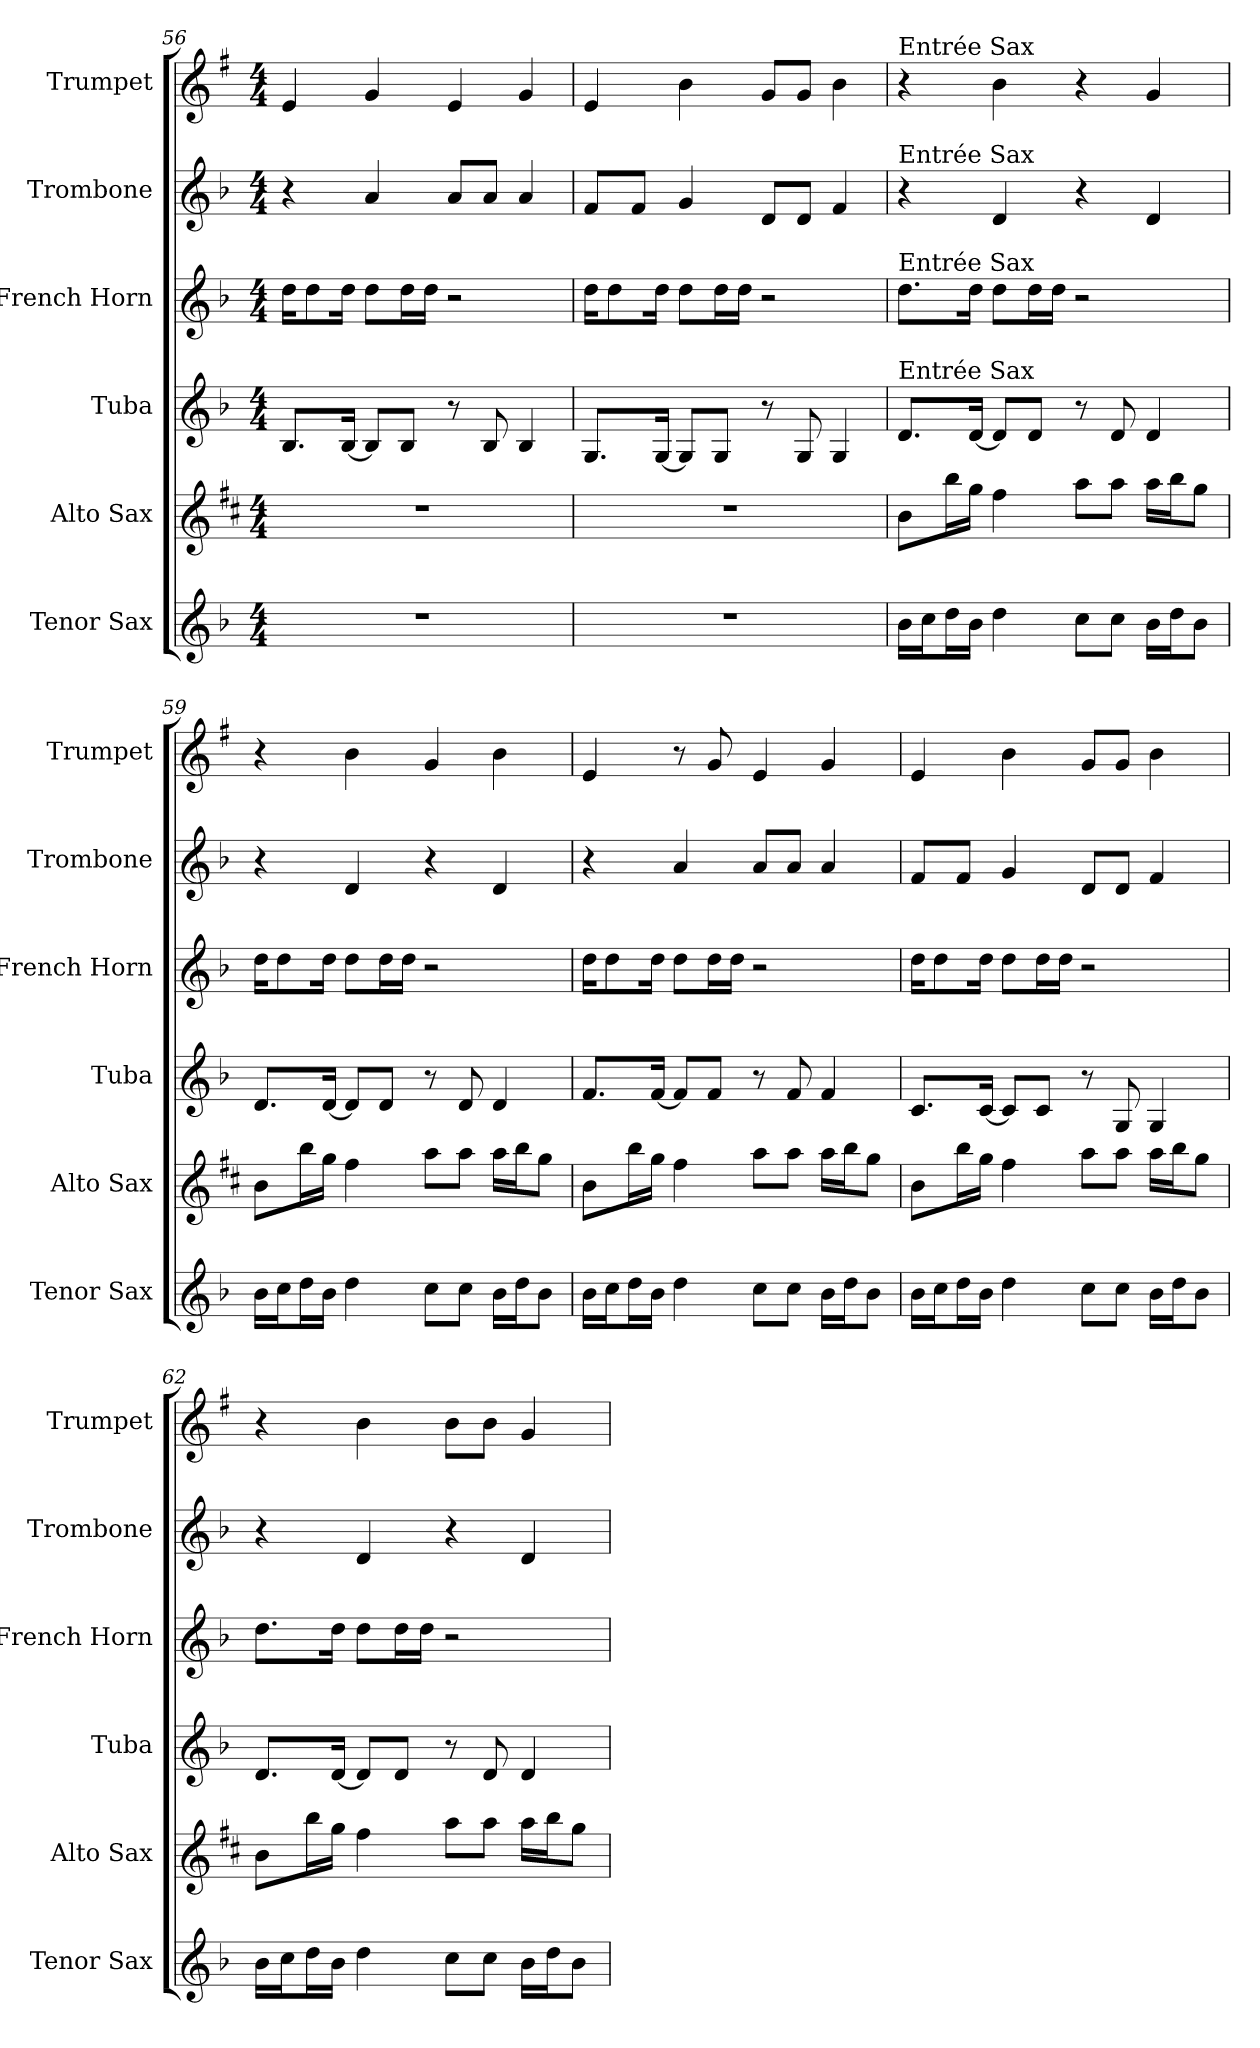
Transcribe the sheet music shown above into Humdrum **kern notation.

**kern	**kern	**kern	**kern	**kern	**kern
*part6	*part5	*part4	*part3	*part2	*part1
*staff6	*staff5	*staff4	*staff3	*staff2	*staff1
*I"Tenor Sax	*I"Alto Sax	*I"Tuba	*I"French Horn	*I"Trombone	*I"Trumpet
*I'Tenor Sax	*I'Alto Sax	*I'Tuba	*I'French Horn	*I'Trombone	*I'Trumpet
*clefG2	*clefG2	*clefG2	*clefG2	*clefG2	*clefG2
*ITrd8c14	*ITrd5c9	*ITrd15c26	*ITrd8c14	*ITrd8c14	*ITrd1c2
*k[b-]	*k[b-]	*k[b-]	*k[b-]	*k[b-]	*k[b-]
*M4/4	*M4/4	*M4/4	*M4/4	*M4/4	*M4/4
=56	=56	=56	=56	=56	=56
1r	1r	8.BBB-L	16dKL	4r	4d
.	.	.	8d	.	.
.	.	[16BBB-Jk	16dJk	.	.
.	.	8BBB-L]	8dL	4A	4f
.	.	8BBB-J	16dL	.	.
.	.	.	16dJJ	.	.
.	.	8r	2r	8AL	4d
.	.	8BBB-	.	8AJ	.
.	.	4BBB-	.	4A	4f
=57	=57	=57	=57	=57	=57
1r	1r	8.GGGL	16dKL	8FL	4d
.	.	.	8d	.	.
.	.	.	.	8FJ	.
.	.	[16GGGJk	16dJk	.	.
.	.	8GGGL]	8dL	4G	4a
.	.	8GGGJ	16dL	.	.
.	.	.	16dJJ	.	.
.	.	8r	2r	8DL	8fL
.	.	8GGG	.	8DJ	8fJ
.	.	4GGG	.	4F	4a
=58	=58	=58	=58	=58	=58
!	!	!	!	!	!LO:TX:a:t=Entrée Sax
!	!	!	!	!LO:TX:a:t=Entrée Sax	!
!	!	!	!LO:TX:a:t=Entrée Sax	!	!
!	!	!LO:TX:a:t=Entrée Sax	!	!	!
16B-LL	8dL	8.DDL	8.dL	4r	4r
16cJ	.	.	.	.	.
16dL	16ddL	.	.	.	.
16B-JJ	16b-JJ	[16DDJk	16dJk	.	.
4d	4a	8DDL]	8dL	4D	4a
.	.	8DDJ	16dL	.	.
.	.	.	16dJJ	.	.
8cL	8ccL	8r	2r	4r	4r
8cJ	8ccJ	8DD	.	.	.
16B-LL	16ccLL	4DD	.	4D	4f
16dJ	16ddJ	.	.	.	.
8B-J	8b-J	.	.	.	.
=59	=59	=59	=59	=59	=59
16B-LL	8dL	8.DDL	16dKL	4r	4r
16cJ	.	.	8d	.	.
16dL	16ddL	.	.	.	.
16B-JJ	16b-JJ	[16DDJk	16dJk	.	.
4d	4a	8DDL]	8dL	4D	4a
.	.	8DDJ	16dL	.	.
.	.	.	16dJJ	.	.
8cL	8ccL	8r	2r	4r	4f
8cJ	8ccJ	8DD	.	.	.
16B-LL	16ccLL	4DD	.	4D	4a
16dJ	16ddJ	.	.	.	.
8B-J	8b-J	.	.	.	.
=60	=60	=60	=60	=60	=60
16B-LL	8dL	8.FFL	16dKL	4r	4d
16cJ	.	.	8d	.	.
16dL	16ddL	.	.	.	.
16B-JJ	16b-JJ	[16FFJk	16dJk	.	.
4d	4a	8FFL]	8dL	4A	8r
.	.	8FFJ	16dL	.	8f
.	.	.	16dJJ	.	.
8cL	8ccL	8r	2r	8AL	4d
8cJ	8ccJ	8FF	.	8AJ	.
16B-LL	16ccLL	4FF	.	4A	4f
16dJ	16ddJ	.	.	.	.
8B-J	8b-J	.	.	.	.
=61	=61	=61	=61	=61	=61
16B-LL	8dL	8.CCL	16dKL	8FL	4d
16cJ	.	.	8d	.	.
16dL	16ddL	.	.	8FJ	.
16B-JJ	16b-JJ	[16CCJk	16dJk	.	.
4d	4a	8CCL]	8dL	4G	4a
.	.	8CCJ	16dL	.	.
.	.	.	16dJJ	.	.
8cL	8ccL	8r	2r	8DL	8fL
8cJ	8ccJ	8GGG	.	8DJ	8fJ
16B-LL	16ccLL	4GGG	.	4F	4a
16dJ	16ddJ	.	.	.	.
8B-J	8b-J	.	.	.	.
=62	=62	=62	=62	=62	=62
16B-LL	8dL	8.DDL	8.dL	4r	4r
16cJ	.	.	.	.	.
16dL	16ddL	.	.	.	.
16B-JJ	16b-JJ	[16DDJk	16dJk	.	.
4d	4a	8DDL]	8dL	4D	4a
.	.	8DDJ	16dL	.	.
.	.	.	16dJJ	.	.
8cL	8ccL	8r	2r	4r	8aL
8cJ	8ccJ	8DD	.	.	8aJ
16B-LL	16ccLL	4DD	.	4D	4f
16dJ	16ddJ	.	.	.	.
8B-J	8b-J	.	.	.	.
=	=	=	=	=	=
*-	*-	*-	*-	*-	*-
